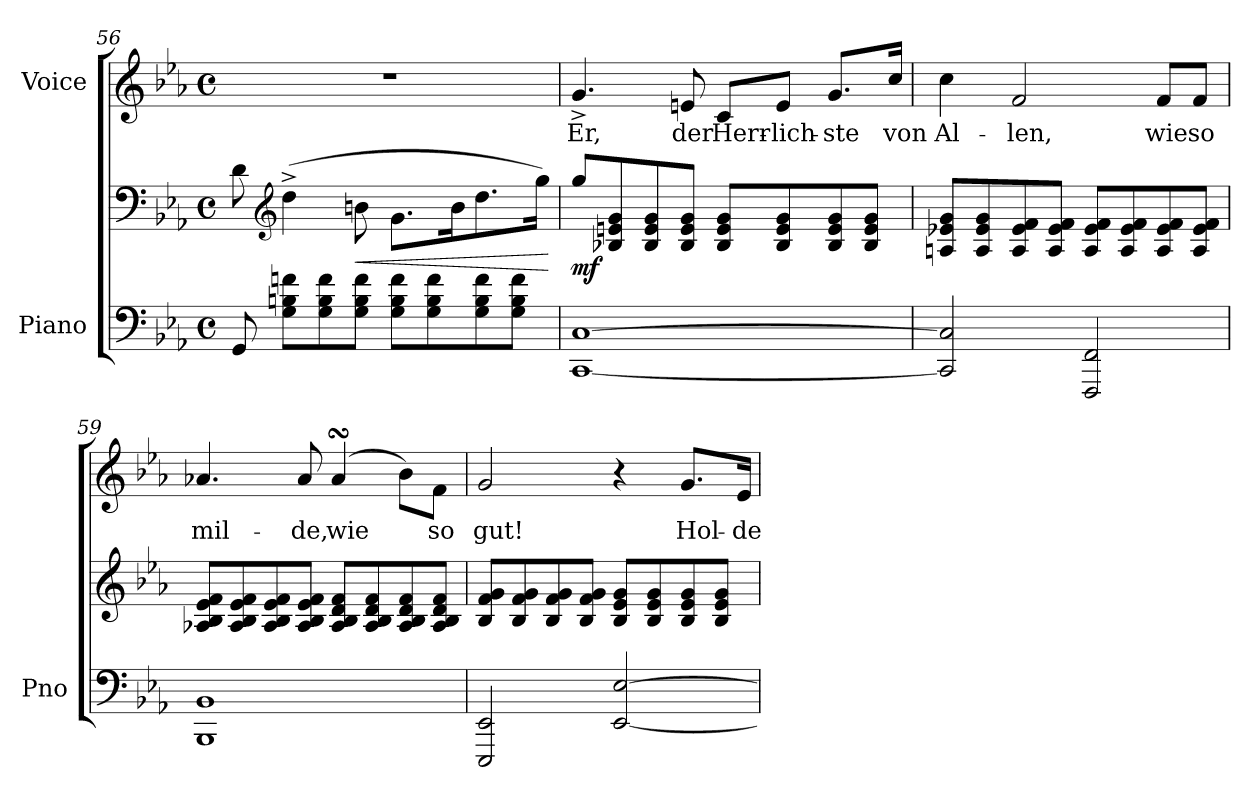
**kern	**kern	**dynam	**kern	**text
*part2	*part2	*part2	*part1	*part1
*staff3	*staff2	*staff2/3	*staff1	*staff1
*I"Piano	*	*	*I"Voice	*
*I'Pno	*	*	*	*
!!LO:LB:g=z
*clefF4	*clefF4	*	*clefG2	*
*k[b-e-a-]	*k[b-e-a-]	*	*k[b-e-a-]	*
*M4/4	*M4/4	*	*M4/4	*
*met(c)	*met(c)	*	*met(c)	*
=56	=56	=56	=56	=56
8GG/	8d\	.	1r	.
*	*clefG2	*	*	*
8G\ 8Bn\ 8fn\L	(>4dd^\	.	.	.
8G\ 8B\ 8f\	.	.	.	.
!	!	!LO:HP:b	!	!
8G\ 8B\ 8f\J	8bn\	<	.	.
8G\ 8B\ 8f\L	8.g\L	.	.	.
8G\ 8B\ 8f\	.	.	.	.
.	16b\K	.	.	.
8G\ 8B\ 8f\	8.dd\	.	.	.
8G\ 8B\ 8f\J	.	.	.	.
.	16gg\Jk)	.	.	.
.	.	[	.	.
=57	=57	=57	=57	=57
!	!	!LO:DY:b	!	!LO:LY:b
[1CC [1C	8gg/L	mf	4.g^/	Er,
.	8B-X/ 8en/ 8g/	.	.	.
.	8B-/ 8e/ 8g/	.	.	.
!	!	!	!	!LO:LY:b
.	8B-/ 8e/ 8g/J	.	8en/	der
!	!	!	!	!LO:LY:b
.	8B-/ 8e/ 8g/L	.	8c/L	Herr-
!	!	!	!	!LO:LY:b
.	8B-/ 8e/ 8g/	.	8e/J	-lich-
!	!	!	!	!LO:LY:b
.	8B-/ 8e/ 8g/	.	8.g/L	-ste
.	8B-/ 8e/ 8g/J	.	.	.
!	!	!	!	!LO:LY:b
.	.	.	16cc/Jk	von
=58	=58	=58	=58	=58
!	!	!	!	!LO:LY:b
2CC/] 2C/]	8An/ 8e-X/ 8g/L	.	4cc\	Al-
.	8A/ 8e-/ 8g/	.	.	.
!	!	!	!	!LO:LY:b
.	8A/ 8e-/ 8f/	.	2f/	-len,
.	8A/ 8e-/ 8f/J	.	.	.
2FFF/ 2FF/	8A/ 8e-/ 8f/L	.	.	.
.	8A/ 8e-/ 8f/	.	.	.
!	!	!	!	!LO:LY:b
.	8A/ 8e-/ 8f/	.	8f/L	wie
!	!	!	!	!LO:LY:b
.	8A/ 8e-/ 8f/J	.	8f/J	so
=59	=59	=59	=59	=59
!	!	!	!	!LO:LY:b
1BBB- 1BB-	8A-X/ 8B-/ 8e-/ 8f/L	.	4.a-X/	mil-
.	8A-/ 8B-/ 8e-/ 8f/	.	.	.
.	8A-/ 8B-/ 8e-/ 8f/	.	.	.
!	!	!	!	!LO:LY:b
.	8A-/ 8B-/ 8e-/ 8f/J	.	8a-/	-de,
!	!	!	!	!LO:LY:b
.	8A-/ 8B-/ 8d/ 8f/L	.	(>4a-sSSs/	wie
.	8A-/ 8B-/ 8d/ 8f/	.	.	.
.	8A-/ 8B-/ 8d/ 8f/	.	8b-\L)	.
!	!	!	!	!LO:LY:b
.	8A-/ 8B-/ 8d/ 8f/J	.	8f\J	so
!!LO:LB:g=z
=60	=60	=60	=60	=60
!	!	!	!	!LO:LY:b
2EEE-/ 2EE-/	8B-/ 8f/ 8g/L	.	2g/	gut!
.	8B-/ 8f/ 8g/	.	.	.
.	8B-/ 8f/ 8g/	.	.	.
.	8B-/ 8f/ 8g/J	.	.	.
[2EE-/ [2E-/	8B-/ 8e-/ 8g/L	.	4r	.
.	8B-/ 8e-/ 8g/	.	.	.
!	!	!	!	!LO:LY:b
.	8B-/ 8e-/ 8g/	.	8.g/L	Hol-
.	8B-/ 8e-/ 8g/J	.	.	.
!	!	!	!	!LO:LY:b
.	.	.	16e-/Jk	-de
=	=	=	=	=
*-	*-	*-	*-	*-
